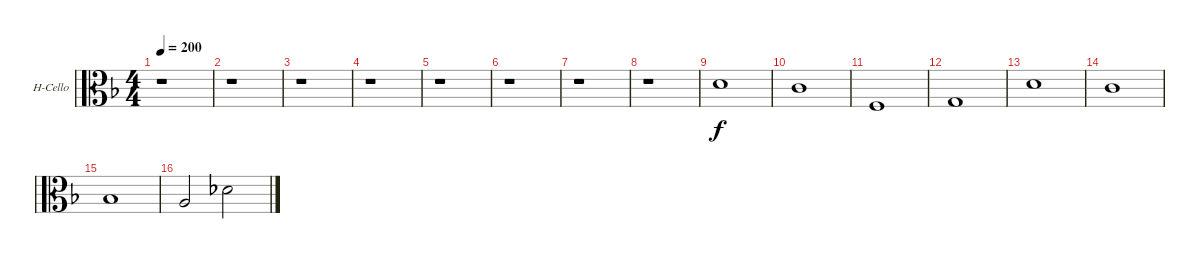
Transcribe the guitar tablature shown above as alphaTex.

\bracketExtendMode groupsimilarinstruments
\firstSystemTrackNameOrientation horizontal
\otherSystemsTrackNameOrientation horizontal
\track ("Harmony Cello" "H-Cello") {instrument cello}
\staff {score}
\tuning (A3 D3 G2 C2)
\ts (4 4)
\beaming (8 2 2 2 2)
\tempo 200
\clef c3
\scale
0.485477
\ks dminor
r.1{dy f instrument cello} |
\scale
0.257261 r.1 |
\scale
0.257261 r.1 |
\scale
0.333333 r.1 |
\scale
0.333333 r.1 |
\scale
0.333333 r.1 |
\scale
0.333333 r.1 |
\scale
0.333333 r.1 |
\scale
0.333333 5.1.1 |
\scale
0.333333 10.2.1 |
\scale
0.333333 10.3.1 |
\scale
0.333333 12.3.1 |
\scale
0.333333 12.2.1 |
\scale
0.333333 17.3.1 |
\scale
0.333333 15.3.1 |
0.1.2 4.1.2
